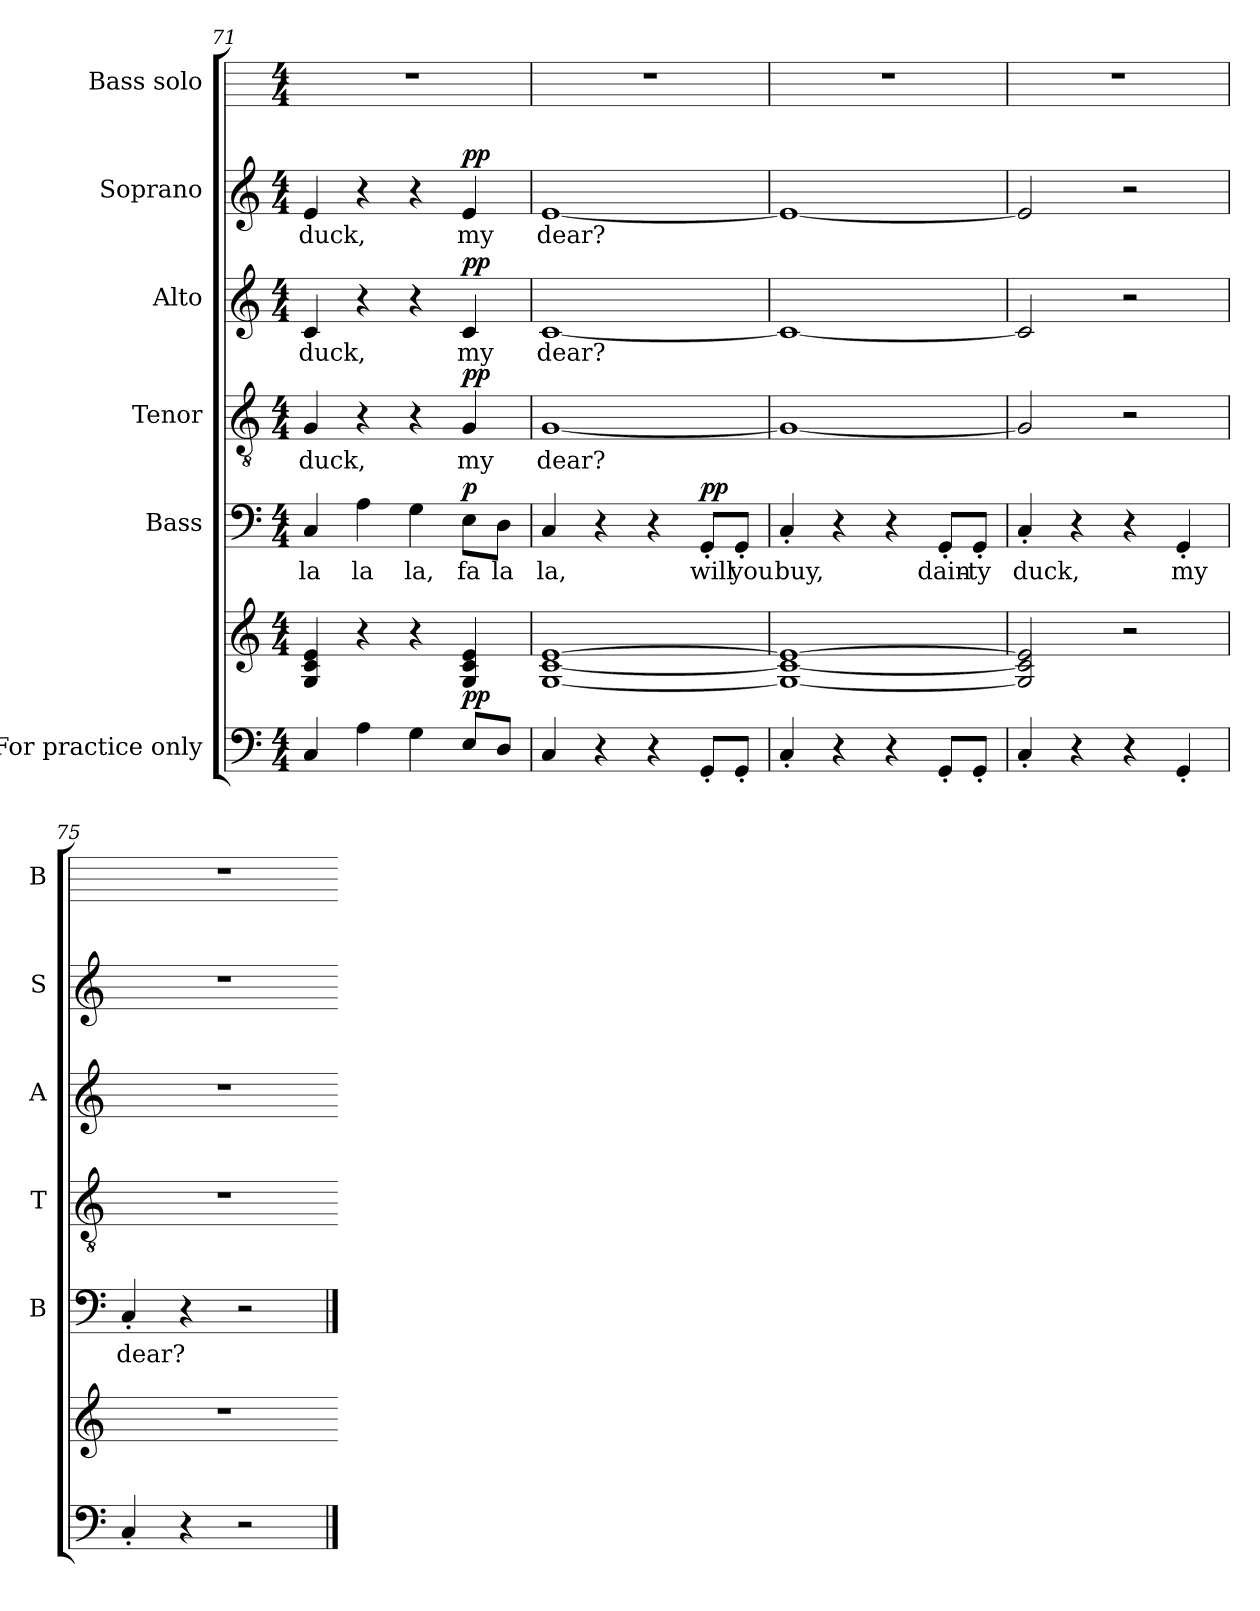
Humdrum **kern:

**kern	**kern	**dynam	**kern	**text	**dynam	**kern	**text	**dynam	**kern	**text	**dynam	**kern	**text	**dynam	**kern
*part6	*part6	*part6	*part5	*part5	*part5	*part4	*part4	*part4	*part3	*part3	*part3	*part2	*part2	*part2	*part1
*staff7	*staff6	*staff6/7	*staff5	*staff5	*staff5	*staff4	*staff4	*staff4	*staff3	*staff3	*staff3	*staff2	*staff2	*staff2	*staff1
*I"For practice  only	*	*	*I"Bass	*	*	*I"Tenor	*	*	*I"Alto	*	*	*I"Soprano	*	*	*I"Bass solo
*	*	*	*I'B	*	*	*I'T	*	*	*I'A	*	*	*I'S	*	*	*I'B
*clefF4	*clefG2	*	*clefF4	*	*	*clefGv2	*	*	*clefG2	*	*	*clefG2	*	*	*
*k[]	*k[]	*	*k[]	*	*	*k[]	*	*	*k[]	*	*	*k[]	*	*	*
*C:	*C:	*	*C:	*	*	*C:	*	*	*C:	*	*	*C:	*	*	*
*M4/4	*M4/4	*	*M4/4	*	*	*M4/4	*	*	*M4/4	*	*	*M4/4	*	*	*M4/4
=71	=71	=71	=71	=71	=71	=71	=71	=71	=71	=71	=71	=71	=71	=71	=71
!	!	!	!	!LO:LY:b	!	!	!LO:LY:b	!	!	!LO:LY:b	!	!	!LO:LY:b	!	!
4C	4G 4c 4e	.	4C	la	.	4G	duck,	.	4c	duck,	.	4e	duck,	.	1r
!	!	!	!	!LO:LY:b	!	!	!	!	!	!	!	!	!	!	!
4A	4r	.	4A	la	.	4r	.	.	4r	.	.	4r	.	.	.
!	!	!	!	!LO:LY:b	!	!	!	!	!	!	!	!	!	!	!
4G	4r	.	4G	la,	.	4r	.	.	4r	.	.	4r	.	.	.
!	!	!LO:DY:b	!	!LO:LY:b	!LO:DY:b	!	!LO:LY:b	!LO:DY:b	!	!LO:LY:b	!LO:DY:b	!	!LO:LY:b	!LO:DY:b	!
8EL	4G 4c 4e	pp	8E\L	fa	p	4G	my	pp	4c	my	pp	4e	my	pp	.
!	!	!	!	!LO:LY:b	!	!	!	!	!	!	!	!	!	!	!
8D/J	.	.	8D\J	la	.	.	.	.	.	.	.	.	.	.	.
=72	=72	=72	=72	=72	=72	=72	=72	=72	=72	=72	=72	=72	=72	=72	=72
!	!	!	!	!LO:LY:b	!	!	!LO:LY:b	!	!	!LO:LY:b	!	!	!LO:LY:b	!	!
4C	[1G [1c [1e	.	4C	la,	.	[1G	dear?	.	[1c	dear?	.	[1e	dear?	.	1r
4r	.	.	4r	.	.	.	.	.	.	.	.	.	.	.	.
4r	.	.	4r	.	.	.	.	.	.	.	.	.	.	.	.
!	!	!	!	!LO:LY:b	!LO:DY:b	!	!	!	!	!	!	!	!	!	!
8GG'L	.	.	8GG'/L	will	pp	.	.	.	.	.	.	.	.	.	.
!	!	!	!	!LO:LY:b	!	!	!	!	!	!	!	!	!	!	!
8GG'J	.	.	8GG'/J	you	.	.	.	.	.	.	.	.	.	.	.
=73	=73	=73	=73	=73	=73	=73	=73	=73	=73	=73	=73	=73	=73	=73	=73
!	!	!	!	!LO:LY:b	!	!	!	!	!	!	!	!	!	!	!
4C'	1G_ 1c_ 1e_	.	4C'	buy,	.	1G_	.	.	1c_	.	.	1e_	.	.	1r
4r	.	.	4r	.	.	.	.	.	.	.	.	.	.	.	.
4r	.	.	4r	.	.	.	.	.	.	.	.	.	.	.	.
!	!	!	!	!LO:LY:b	!	!	!	!	!	!	!	!	!	!	!
8GG'L	.	.	8GG'/L	dain-	.	.	.	.	.	.	.	.	.	.	.
!	!	!	!	!LO:LY:b	!	!	!	!	!	!	!	!	!	!	!
8GG'J	.	.	8GG'/J	-ty	.	.	.	.	.	.	.	.	.	.	.
=74	=74	=74	=74	=74	=74	=74	=74	=74	=74	=74	=74	=74	=74	=74	=74
!	!	!	!	!LO:LY:b	!	!	!	!	!	!	!	!	!	!	!
4C'	2G] 2c] 2e]	.	4C'	duck,	.	2G]	.	.	2c]	.	.	2e]	.	.	1r
4r	.	.	4r	.	.	.	.	.	.	.	.	.	.	.	.
4r	2r	.	4r	.	.	2r	.	.	2r	.	.	2r	.	.	.
!	!	!	!	!LO:LY:b	!	!	!	!	!	!	!	!	!	!	!
4GG'	.	.	4GG'	my	.	.	.	.	.	.	.	.	.	.	.
=75	=75	=75	=75	=75	=75	=75	=75	=75	=75	=75	=75	=75	=75	=75	=75
!	!	!	!	!LO:LY:b	!	!	!	!	!	!	!	!	!	!	!
4C'	1r	.	4C'	dear?	.	1r	.	.	1r	.	.	1r	.	.	1r
4r	.	.	4r	.	.	.	.	.	.	.	.	.	.	.	.
2r	.	.	2r	.	.	.	.	.	.	.	.	.	.	.	.
==	==	=	==	=	=	==	=	=	==	=	=	==	=	=	=
*-	*-	*-	*-	*-	*-	*-	*-	*-	*-	*-	*-	*-	*-	*-	*-
